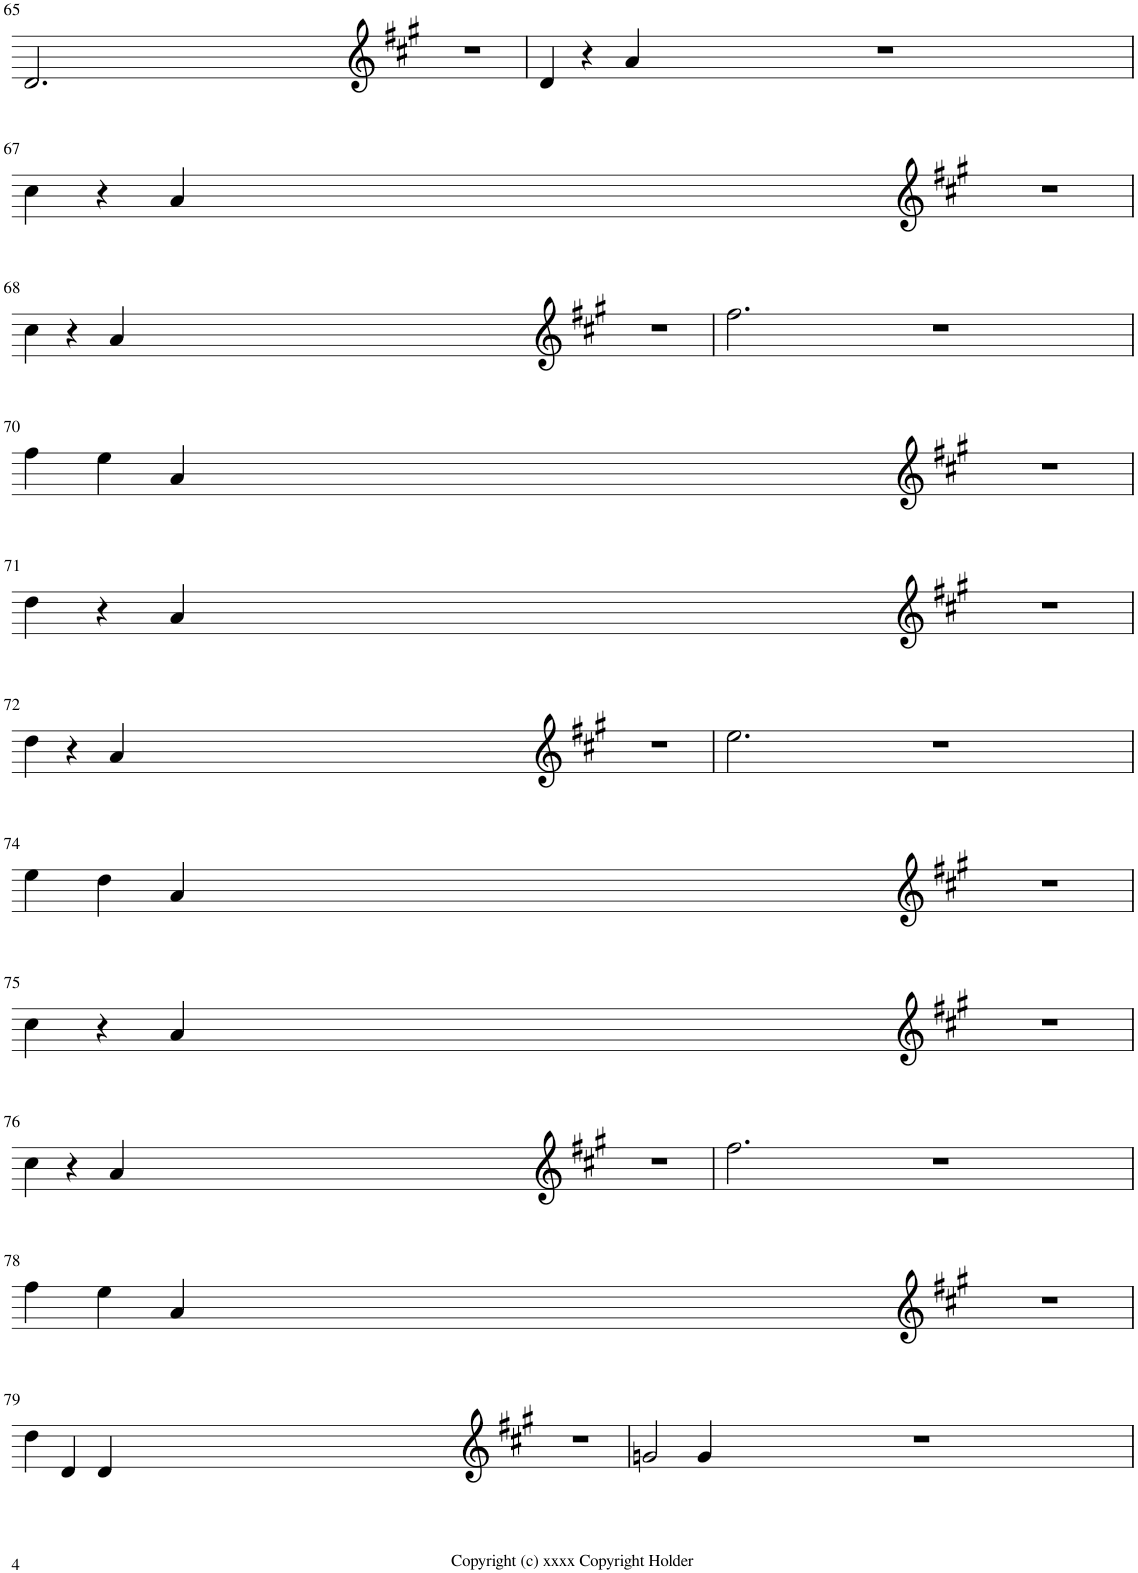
**kern
*part1
*staff1
*I"Voice
*I'V
!!LO:PB:g=z
*clefG2
*k[f#c#g#]
*M3/4
=65
2.d/
4ryy
2.r
=66
4d/
4r
4a/
4ryy
2.r
!!LO:LB:g=z
=67
4cc#\
4r
4a/
4ryy
2.r
!!LO:LB:g=z
=68
4cc#\
4r
4a/
4ryy
2.r
=69
2.ff#\
4ryy
2.r
!!LO:LB:g=z
=70
4ff#\
4ee\
4a/
4ryy
2.r
!!LO:LB:g=z
=71
4dd\
4r
4a/
4ryy
2.r
!!LO:LB:g=z
=72
4dd\
4r
4a/
4ryy
2.r
=73
2.ee\
4ryy
2.r
!!LO:LB:g=z
=74
4ee\
4dd\
4a/
4ryy
2.r
!!LO:LB:g=z
=75
4cc#\
4r
4a/
4ryy
2.r
!!LO:LB:g=z
=76
4cc#\
4r
4a/
4ryy
2.r
=77
2.ff#\
4ryy
2.r
!!LO:LB:g=z
=78
4ff#\
4ee\
4a/
4ryy
2.r
!!LO:LB:g=z
=79
4dd\
4d/
4d/
4ryy
2.r
=80
2gn/
4g/
4ryy
2.r
=
*-
